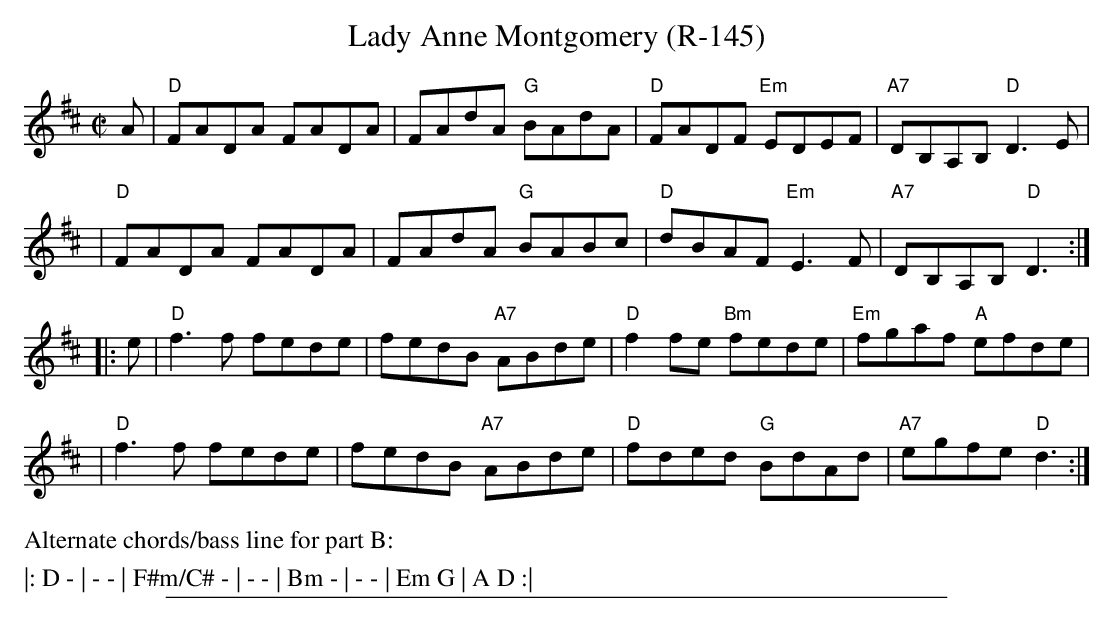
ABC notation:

X:1
T: Lady Anne Montgomery (R-145)
M:C|
L:1/8
K:D
A \
| "D"FADA FADA | FAdA "G"BAdA | "D"FADF "Em"EDEF | "A7"DB,A,B, "D"D3E |
| "D"FADA FADA | FAdA "G"BABc | "D"dBAF "Em"E3F | "A7"DB,A,B, "D"D3 :|
|: e \
| "D"f3f fede | fedB "A7"ABde | "D"f2fe "Bm"fede | "Em"fgaf "A"efde |
| "D"f3f fede | fedB "A7"ABde | "D"fded  "G"BdAd | "A7"egfe "D"d3 :|
